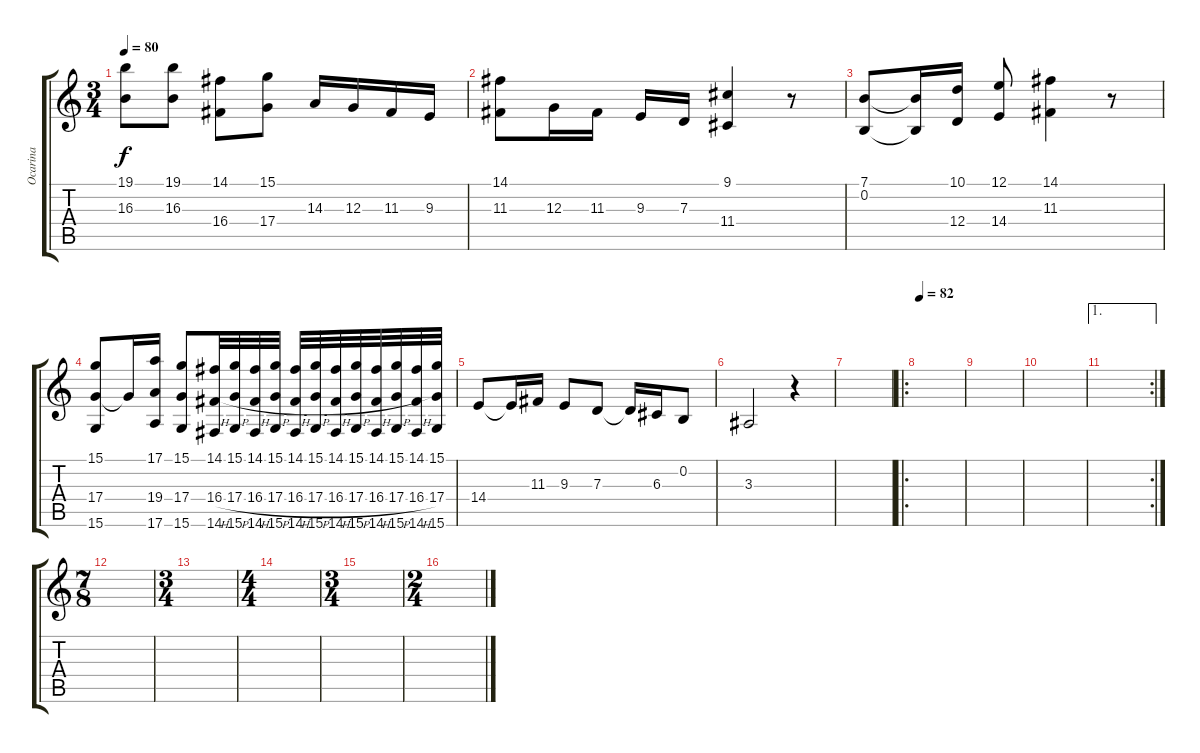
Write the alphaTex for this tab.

\track ("Ocarina" "Ocarina") {instrument ocarina}
\staff {score tabs}
\tuning (E4 B3 G3 D3 A2 E2) {hide}
\ts (3 4)
\tempo 80
\clef g2
\ks c
(19.1 16.3).8{dy f} (19.1 16.3).8 (14.1 16.4).8 (15.1 17.4).8 14.3.16 12.3.16 11.3.16 9.3.16 |
(14.1 11.3).8 12.3.16 11.3.16 9.3.16 7.3.16 (9.1 11.4).4 r.8 |
(7.1 0.2).8 (7.1{t} 0.2{t}).16 (10.1 12.4).16 (12.1 14.4).8 (14.1 11.3).4 r.8 |
(15.1 17.4 15.6).8 17.4{t}.16 (17.1 19.4 17.6).16 (15.1 17.4 15.6).8 (14.1 16.4{h} 14.6).32 (15.1 17.4{h} 15.6).32 (14.1 16.4{h} 14.6).32 (15.1 17.4{h} 15.6).32 (14.1 16.4{h} 14.6).32 (15.1 17.4{h} 15.6).32 (14.1 16.4{h} 14.6).32 (15.1 17.4{h} 15.6).32 (14.1 16.4{h} 14.6).32 (15.1 17.4{h} 15.6).32 (14.1 16.4{h} 14.6).32 (15.1 17.4 15.6).32 |
14.4.8 14.4{t}.16 11.3.16 9.3.8 7.3.8 7.3{t}.16 6.3.16 0.2.8 |
3.3.2 r.4 |
|
\ro
\tempo 82
|
|
|
\ae 1
\rc 2
|
\ts (7 8)
|
\ts (3 4)
|
\ts (4 4)
|
\ts (3 4)
|
\ts (2 4)
